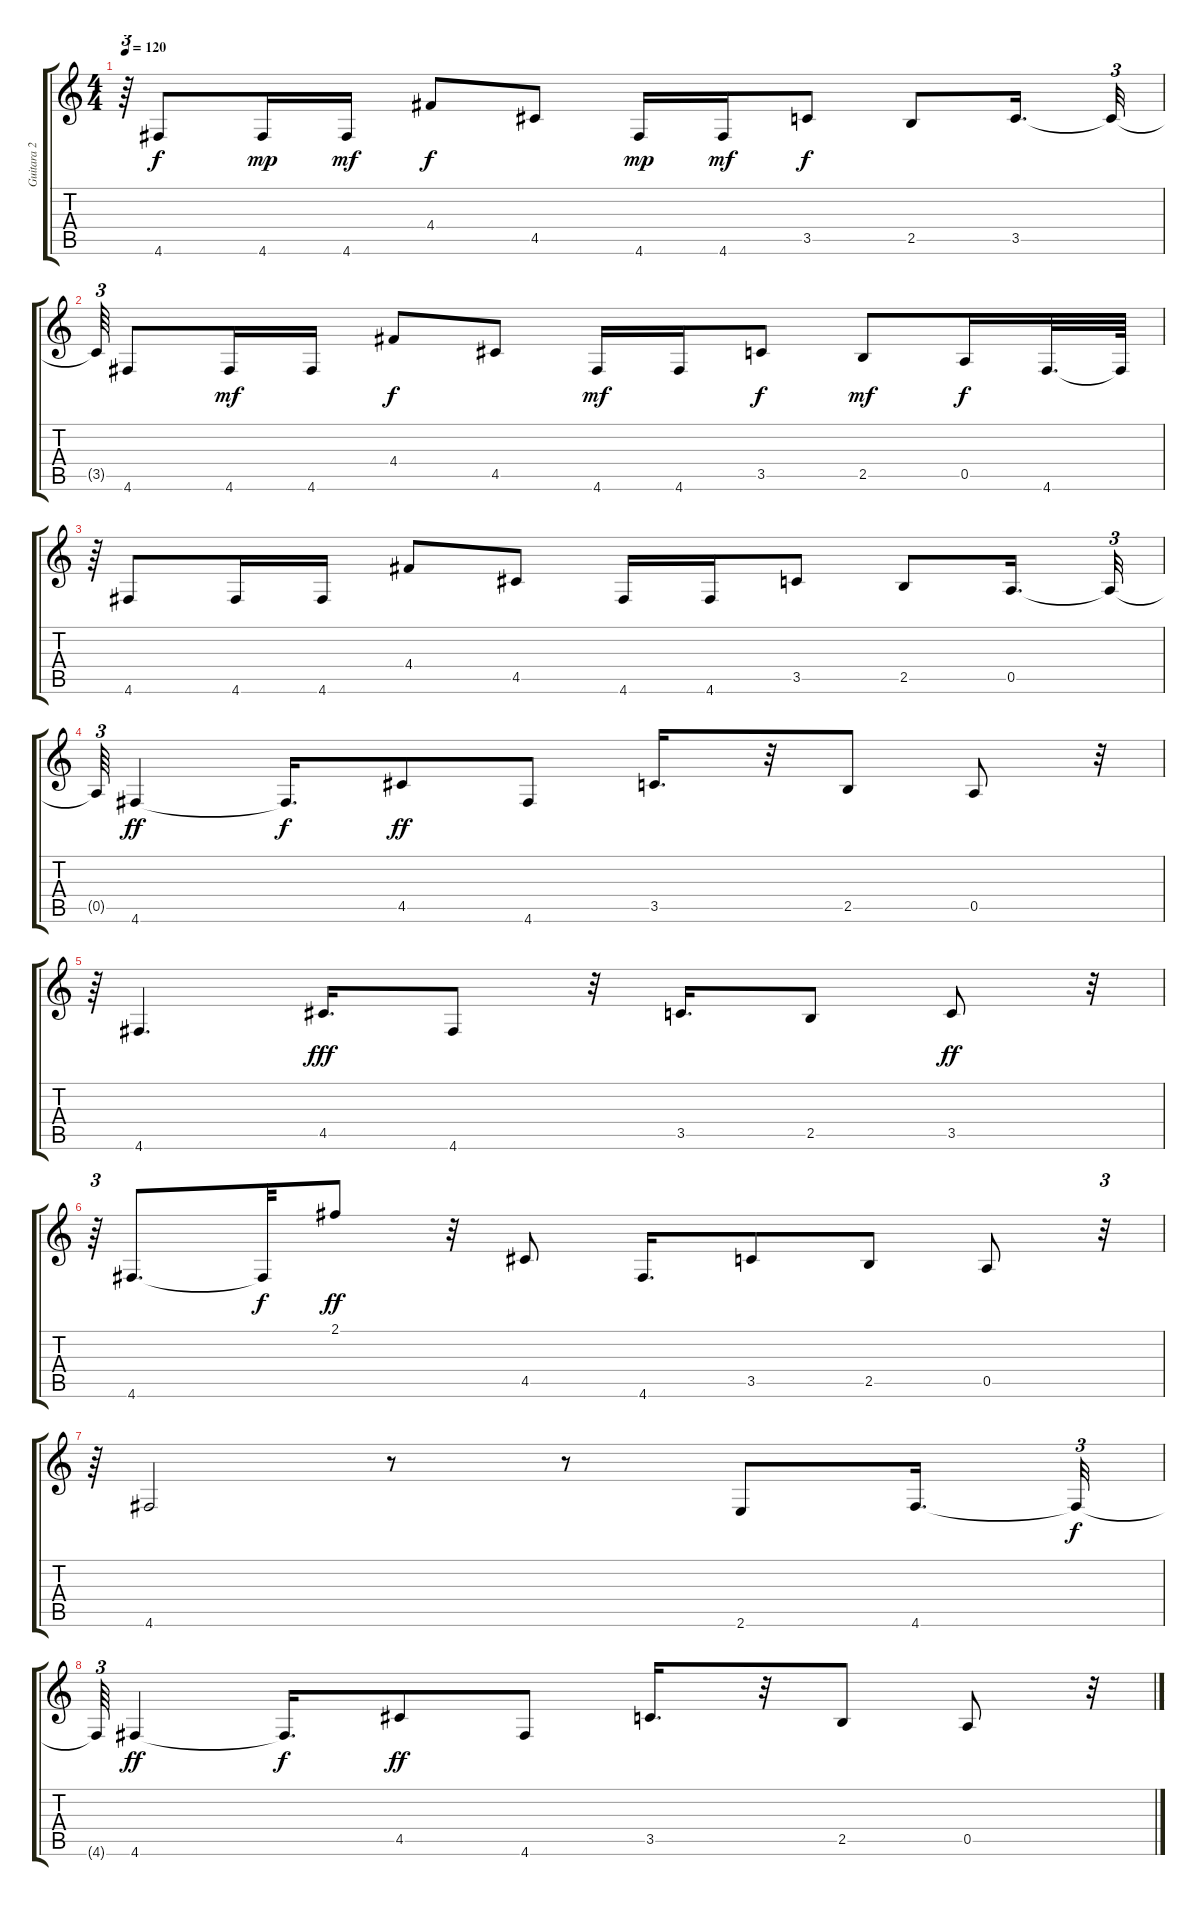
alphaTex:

\track ("Guitara 2" "Guitara 2") {instrument distortionguitar}
\staff {score tabs}
\tuning (E4 B3 G3 D3 A2 D2) {hide}
\ts (4 4)
\tempo 120
\clef g2
\ks c
r.64{tu (3 2) dy f} 4.6.8 4.6.16{dy mp} 4.6.16{dy mf} 4.4.8{dy f} 4.5.8 4.6.16{dy mp} 4.6.16{dy mf} 3.5.8{dy f} 2.5.8 3.5.16{d} 3.5{t}.32{tu (3 2)} |
3.5{t}.64{tu (3 2)} 4.6.8 4.6.16{dy mf} 4.6.16 4.4.8{dy f} 4.5.8 4.6.16{dy mf} 4.6.16 3.5.8{dy f} 2.5.8{dy mf} 0.5.16{dy f} 4.6.32{d} 4.6{t}.64 |
r.64{tu (3 2)} 4.6.8 4.6.16 4.6.16 4.4.8 4.5.8 4.6.16 4.6.16 3.5.8 2.5.8 0.5.16{d} 0.5{t}.32{tu (3 2)} |
0.5{t}.64{tu (3 2)} 4.6.4{dy ff} 4.6{t}.16{d dy f} 4.5.8{dy ff} 4.6.8 3.5.16{d} r.32 2.5.8 0.5.8 r.32{tu (3 2)} |
r.64{tu (3 2)} 4.6.4{d} 4.5.16{d dy fff} 4.6.8 r.32 3.5.16{d} 2.5.8 3.5.8{dy ff} r.32{tu (3 2)} |
r.64{tu (3 2)} 4.6.8{d} 4.6{t}.32{dy f} 2.1.8{dy ff} r.32 4.5.8 4.6.16{d} 3.5.8 2.5.8 0.5.8 r.32{tu (3 2)} |
r.64{tu (3 2)} 4.6.2 r.8 r.8 2.6.8 4.6.16{d} 4.6{t}.32{tu (3 2) dy f} |
4.6{t}.64{tu (3 2)} 4.6.4{dy ff} 4.6{t}.16{d dy f} 4.5.8{dy ff} 4.6.8 3.5.16{d} r.32 2.5.8 0.5.8 r.32{tu (3 2)}
